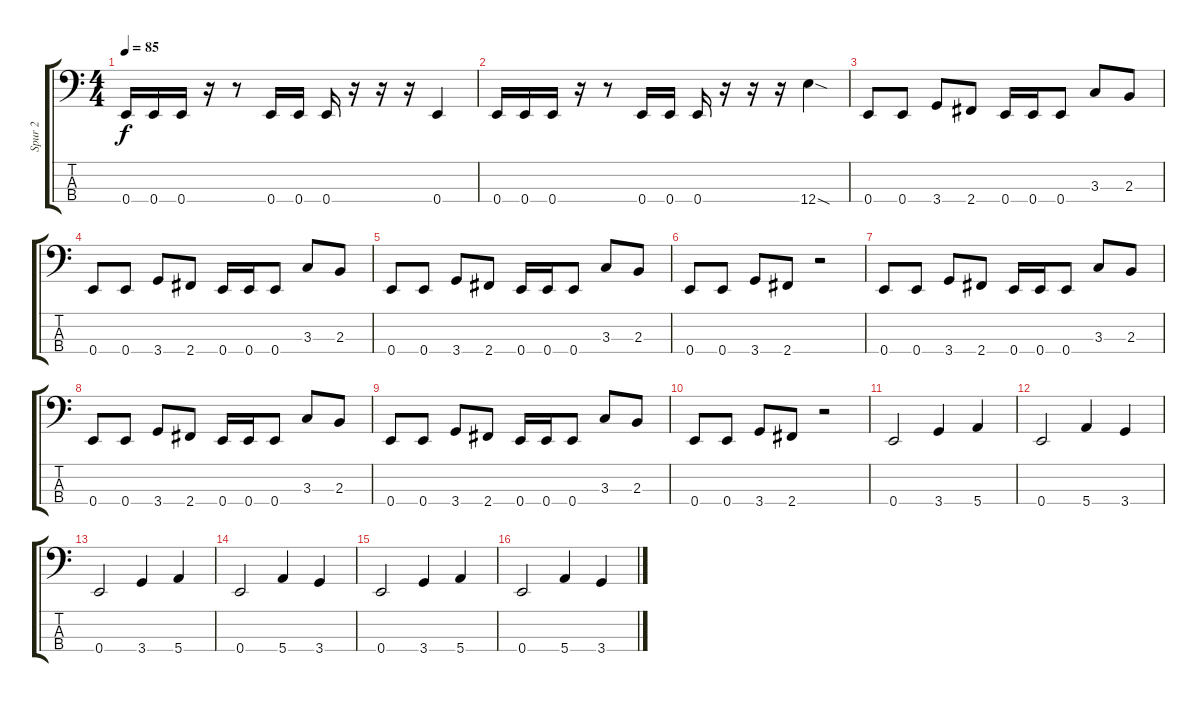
\track ("Spur 2" "Spur 2") {instrument distortionguitar}
\staff {score tabs}
\tuning (G2 D2 A1 E1) {hide}
\ts (4 4)
\tempo 85
\clef f4
\ks c
0.4.16{dy f} 0.4.16 0.4.16 r.16 r.8 0.4.16 0.4.16 0.4.16 r.16 r.16 r.16 0.4.4 |
0.4.16 0.4.16 0.4.16 r.16 r.8 0.4.16 0.4.16 0.4.16 r.16 r.16 r.16 12.4{sod}.4 |
0.4.8 0.4.8 3.4.8 2.4.8 0.4.16 0.4.16 0.4.8 3.3.8 2.3.8 |
0.4.8 0.4.8 3.4.8 2.4.8 0.4.16 0.4.16 0.4.8 3.3.8 2.3.8 |
0.4.8 0.4.8 3.4.8 2.4.8 0.4.16 0.4.16 0.4.8 3.3.8 2.3.8 |
0.4.8 0.4.8 3.4.8 2.4.8 r.2 |
0.4.8 0.4.8 3.4.8 2.4.8 0.4.16 0.4.16 0.4.8 3.3.8 2.3.8 |
0.4.8 0.4.8 3.4.8 2.4.8 0.4.16 0.4.16 0.4.8 3.3.8 2.3.8 |
0.4.8 0.4.8 3.4.8 2.4.8 0.4.16 0.4.16 0.4.8 3.3.8 2.3.8 |
0.4.8 0.4.8 3.4.8 2.4.8 r.2 |
0.4.2 3.4.4 5.4.4 |
0.4.2 5.4.4 3.4.4 |
0.4.2 3.4.4 5.4.4 |
0.4.2 5.4.4 3.4.4 |
0.4.2 3.4.4 5.4.4 |
0.4.2 5.4.4 3.4.4
